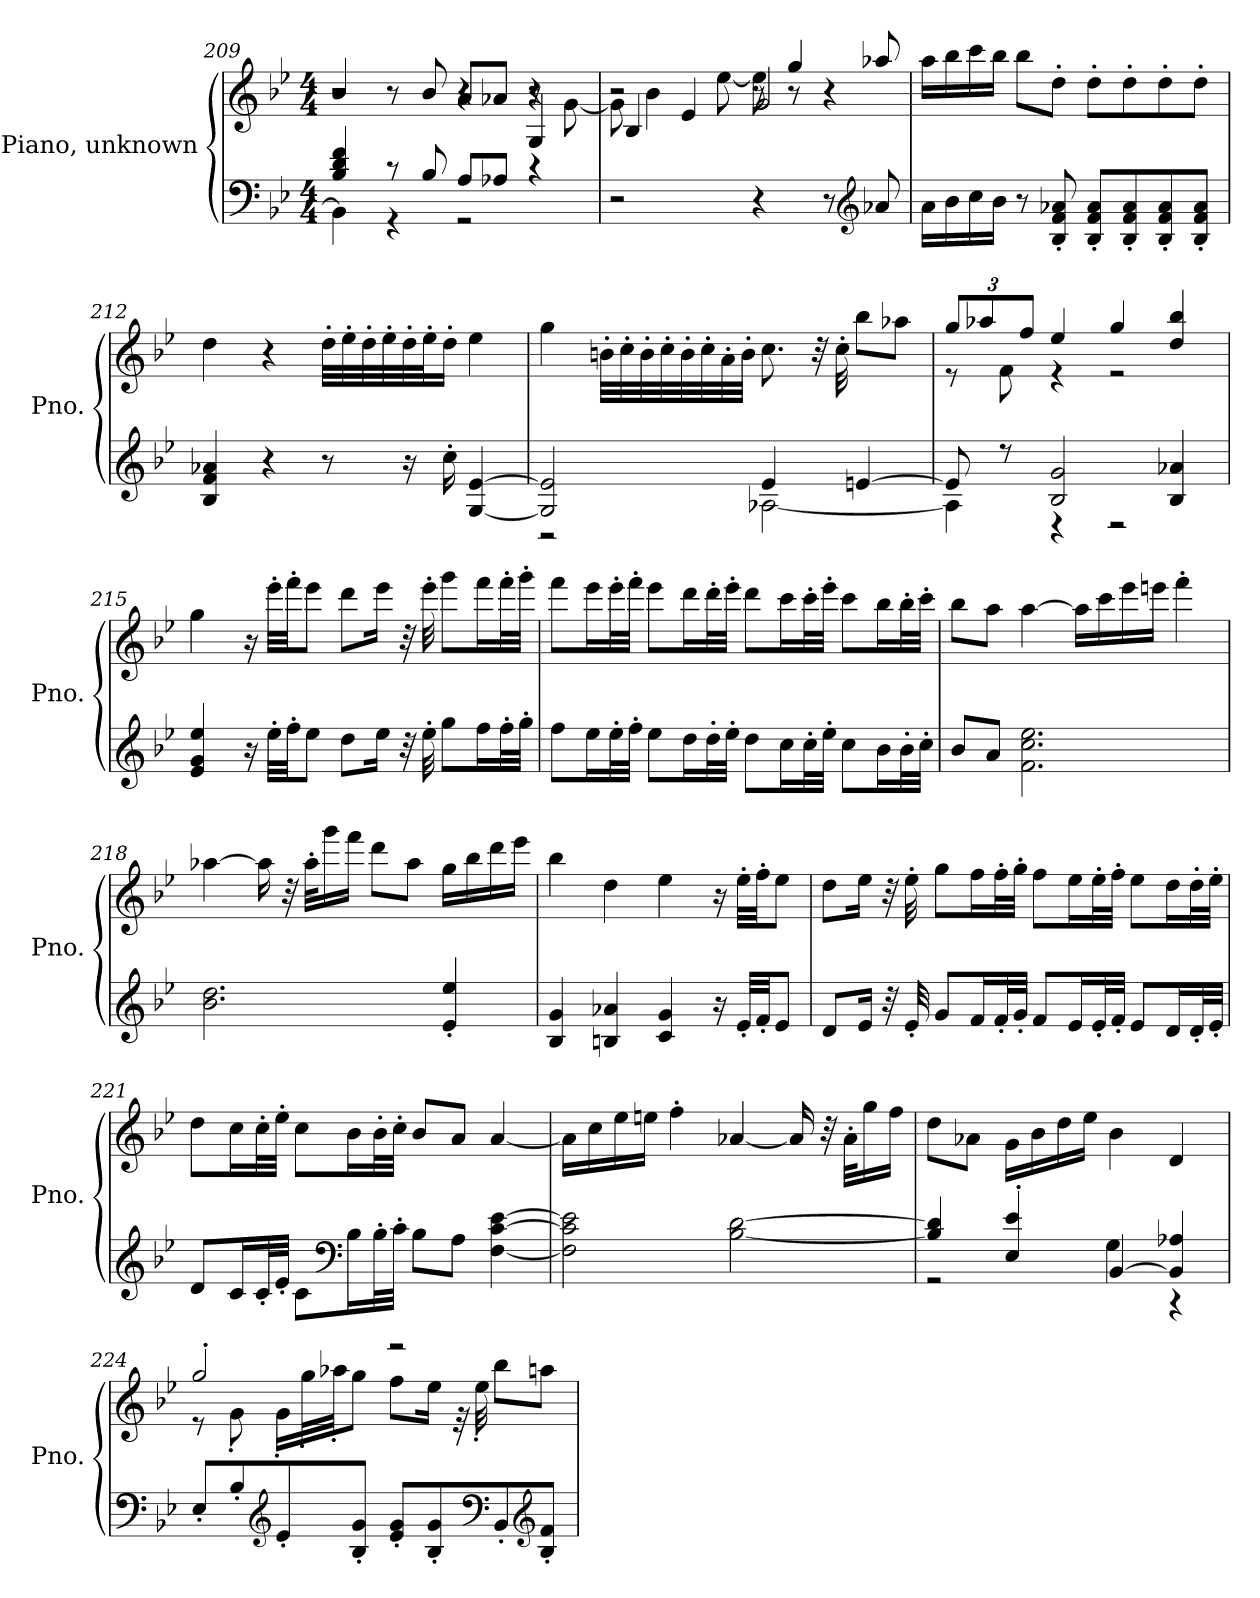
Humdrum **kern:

**kern	**kern
*part1	*part1
*staff2	*staff1
*I"Piano, unknown	*
*I'Pno.	*
!!LO:LB:g=z
*clefF4	*clefG2
*k[b-e-]	*k[b-e-]
*M4/4	*M4/4
=209	=209
*^	*^
*	*	*	*^
4B-/ 4d/ 4f/	4BB-\]	4b-/	2r	2r
8r	4r	8r	.	.
8B-/	.	8b-/	.	.
8A/L	2r	8a/L	4r	4r
8A-X/J	.	8a-X/J	.	.
4r	.	4r	8r	4G/
.	.	.	[8g\	.
*v	*v	*	*	*
=210	=210	=210	=210
2r	2r	8g\]	4B-/
.	.	4b-\	.
.	.	.	4e-/
.	.	[8ee-\	.
4r	8r	8ee-\]	2g/
.	4gg/	8r	.
8r	.	4r	.
*clefG2	*	*	*
8a-X/	8aa-X/	.	.
*	*v	*v	*v
=211	=211
16a\LL	16aa\LL
16b-\	16bb-\
16cc\	16ccc\
16b-\JJ	16bb-\JJ
8r	8bb-\L
8B-/' 8f/' 8a-X/'	8dd'\J
8B-/' 8f/' 8a-/'L	8dd'\L
8B-/' 8f/' 8a-/'	8dd'\
8B-/' 8f/' 8a-/'	8dd'\
8B-/' 8f/' 8a-/'J	8dd'\J
!!LO:LB:g=z
=212	=212
4B-/ 4f/ 4a-X/	4dd\
4r	4r
8r	32dd'\LLL
.	32ee-'\
.	32dd'\
.	32ee-'\
16r	32dd'\
.	32ee-'\J
16cc'\	16dd'\JJ
[4G/ [4e-/	4ee-\
=213	=213
*^	*
2G/] 2e-/]	2r	4gg\
.	.	32bn'\LLL
.	.	32cc'\
.	.	32b'\
.	.	32cc'\
.	.	32b'\
.	.	32cc'\
.	.	32a'\
.	.	32b'\JJJ
4e-/	[2A-X\	8.cc\
.	.	32r
.	.	32cc'\
[4en/	.	8bb-\L
.	.	8aa-X\J
=214	=214	=214
*	*	*Xbrackettup
*	*	*^
8e/]	4A-\]	12gg/L	8r
.	.	12aa-X/	.
8r	.	.	8f\
.	.	12ff/J	.
2B-/ 2g/	4r	4ee-/	4r
.	2r	4gg/	2r
4B-/ 4a-X/	.	4dd/ 4bb-/	.
*v	*v	*	*
*	*v	*v
!!LO:LB:g=z
=215	=215
4e-/ 4g/ 4ee-/	4gg\
16r	16r
32ee-'\LLL	32eee-'\LLL
32ff'\JJ	32fff'\JJ
8ee-\J	8eee-\J
8dd\L	8ddd\L
16ee-\Jk	16eee-\Jk
32r	32r
32ee-'\	32eee-'\
8gg\L	8ggg\L
16ff\L	16fff\L
32ff'\L	32fff'\L
32gg'\JJJ	32ggg'\JJJ
=216	=216
8ff\L	8fff\L
16ee-\L	16eee-\L
32ee-'\L	32eee-'\L
32ff'\JJJ	32fff'\JJJ
8ee-\L	8eee-\L
16dd\L	16ddd\L
32dd'\L	32ddd'\L
32ee-'\JJJ	32eee-'\JJJ
8dd\L	8ddd\L
16cc\L	16ccc\L
32cc'\L	32ccc'\L
32ee-'\JJJ	32eee-'\JJJ
8cc\L	8ccc\L
16b-\L	16bb-\L
32b-'\L	32bb-'\L
32cc'\JJJ	32ccc'\JJJ
!!LO:LB:g=z
=217	=217
8b-/L	8bb-\L
8a/J	8aa\J
2.f\ 2.cc\ 2.ee-\	[4aa\
.	16aa\LL]
.	16ccc\
.	16eee-\
.	16eeen\JJ
.	4fff'\
=218	=218
2.b-\ 2.dd\	[4aa-X\
.	16aa-\]
.	32r
.	32aa-'\KLL
.	16ggg\
.	16fff\JJ
.	8ddd\L
.	8aa-\J
4e-/' 4ee-/'	16gg\LL
.	16bb-\
.	16ddd\
.	16eee-\JJ
=219	=219
4B-/ 4g/	4bb-\
4Bn/ 4a-X/	4dd\
4c/ 4g/	4ee-\
16r	16r
32e-'/LLL	32ee-'\LLL
32f'/JJ	32ff'\JJ
8e-/J	8ee-\J
!!LO:LB:g=z
=220	=220
8d/L	8dd\L
16e-/Jk	16ee-\Jk
32r	32r
32e-'/	32ee-'\
8g/L	8gg\L
16f/L	16ff\L
32f'/L	32ff'\L
32g'/JJJ	32gg'\JJJ
8f/L	8ff\L
16e-/L	16ee-\L
32e-'/L	32ee-'\L
32f'/JJJ	32ff'\JJJ
8e-/L	8ee-\L
16d/L	16dd\L
32d'/L	32dd'\L
32e-'/JJJ	32ee-'\JJJ
=221	=221
8d/L	8dd\L
16c/L	16cc\L
32c'/L	32cc'\L
32e-'/JJJ	32ee-'\JJJ
8c\L	8cc\L
*clefF4	*
16B-\L	16b-\L
32B-'\L	32b-'\L
32c'\JJJ	32cc'\JJJ
8B-\L	8b-/L
8A\J	8a/J
[4F\ [4c\ [4e-\	[4a/
=222	=222
2F\] 2c\] 2e-\]	16a\LL]
.	16cc\
.	16ee-\
.	16een\JJ
.	4ff'\
[2B-\ [2d\	[4a-X/
.	16a-/]
.	32r
.	32a-'\KLL
.	16gg\
.	16ff\JJ
!!LO:PB:g=z
=223	=223
*^	*
4B-/] 4d/]	2r	8dd\L
.	.	8a-X\J
4E-/' 4e-/'	.	16g\LL
.	.	16b-\
.	.	16dd\
.	.	16ee-\JJ
[4BB-/	4G\	4b-\
4BB-/] 4A-X/	4r	4d/
*v	*v	*
=224	=224
*	*^
8E-'/L	2gg'/	8r
8B-'/	.	8g'\
*clefG2	*	*
8e-'/	.	16g'\LL
.	.	32gg'\L
.	.	32aa-X'\JJ
8B-/' 8g/'J	.	8gg\J
8e-/' 8g/'L	2r	8ff\L
8B-/' 8g/'	.	16ee-\Jk
.	.	32r
.	.	32ee-'\
*clefF4	*	*
8BB-'/	.	8bb-\L
*clefG2	*	*
8B-/' 8f/'J	.	8aan\J
*	*v	*v
=	=
*-	*-
